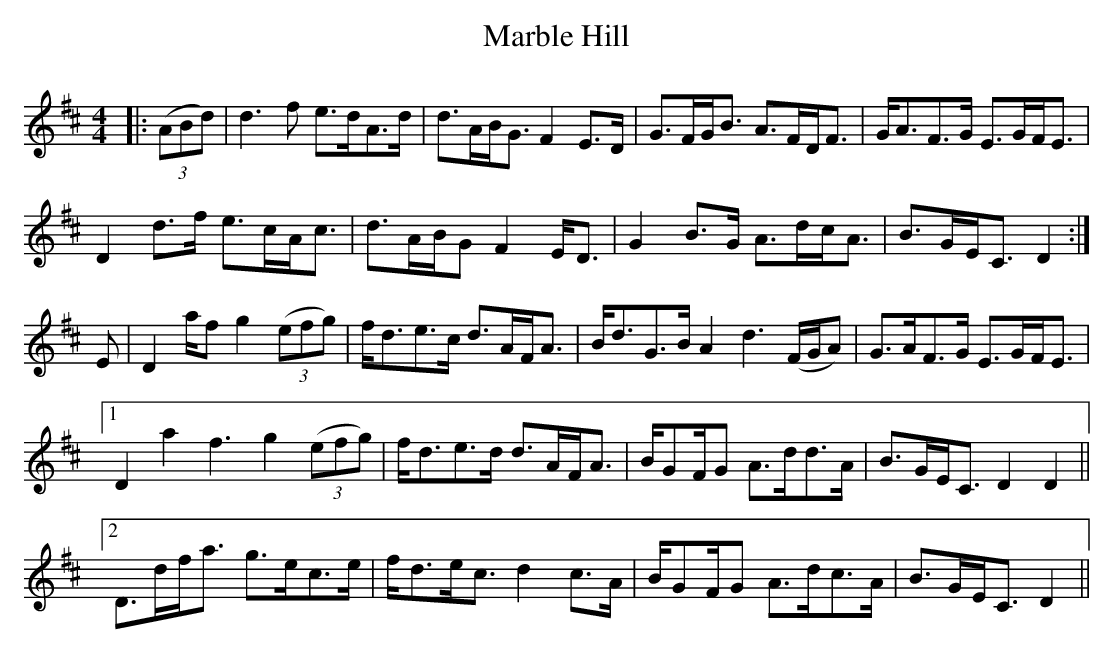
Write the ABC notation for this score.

X:1
T: Marble Hill
M: 4/4
L: 1/8
K: Dmaj
|:((3ABd)|d3 f e>dA>d|d>AB<G F2 E>D|G>FG<B A>FD<F|G<AF>G E>GF<E|
D2 d>f e>cA<c|d>AB/G F2 E<D|G2 B>G A>dc<A|B>GE<C D2:|
E|D2 a/f g2 ((3efg)|f<de>c d>AF<A|B<dG>B A2 d3 (F/G/A)|G>AF>G E>GF<E|1
D2 a2 f3 g2 ((3efg)|f<de>d d>AF<A|B/GF/G A>dd>A|B>GE<C D2 D2||2
D>df<a g>ec>e|f<de<c d2 c>A|B/GF/G A>dc>A|B>GE<C D2||
